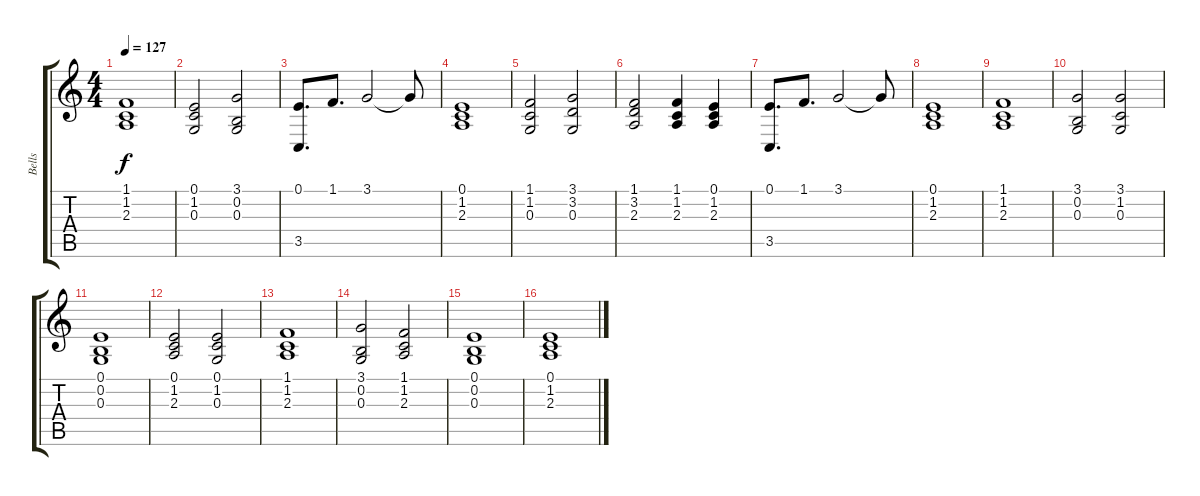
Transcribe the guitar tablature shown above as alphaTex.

\track ("Bells" "Bells") {instrument musicbox}
\staff {score tabs}
\tuning (E4 B3 G3 D3 A2 E2) {hide}
\ts (4 4)
\tempo 127
\clef g2
\ks c
(1.1 1.2 2.3).1{dy f} |
(0.1 1.2 0.3).2 (3.1 0.2 0.3).2 |
(0.1 3.5).8{d} 1.1.8{d} 3.1.2 3.1{t}.8 |
(0.1 1.2 2.3).1 |
(1.1 1.2 0.3).2 (3.1 3.2 0.3).2 |
(1.1 3.2 2.3).2 (1.1 1.2 2.3).4 (0.1 1.2 2.3).4 |
(0.1 3.5).8{d} 1.1.8{d} 3.1.2 3.1{t}.8 |
(0.1 1.2 2.3).1 |
(1.1 1.2 2.3).1 |
(3.1 0.2 0.3).2 (3.1 1.2 0.3).2 |
(0.1 0.2 0.3).1 |
(0.1 1.2 2.3).2 (0.1 1.2 0.3).2 |
(1.1 1.2 2.3).1 |
(3.1 0.2 0.3).2 (1.1 1.2 2.3).2 |
(0.1 0.2 0.3).1 |
(0.1 1.2 2.3).1
